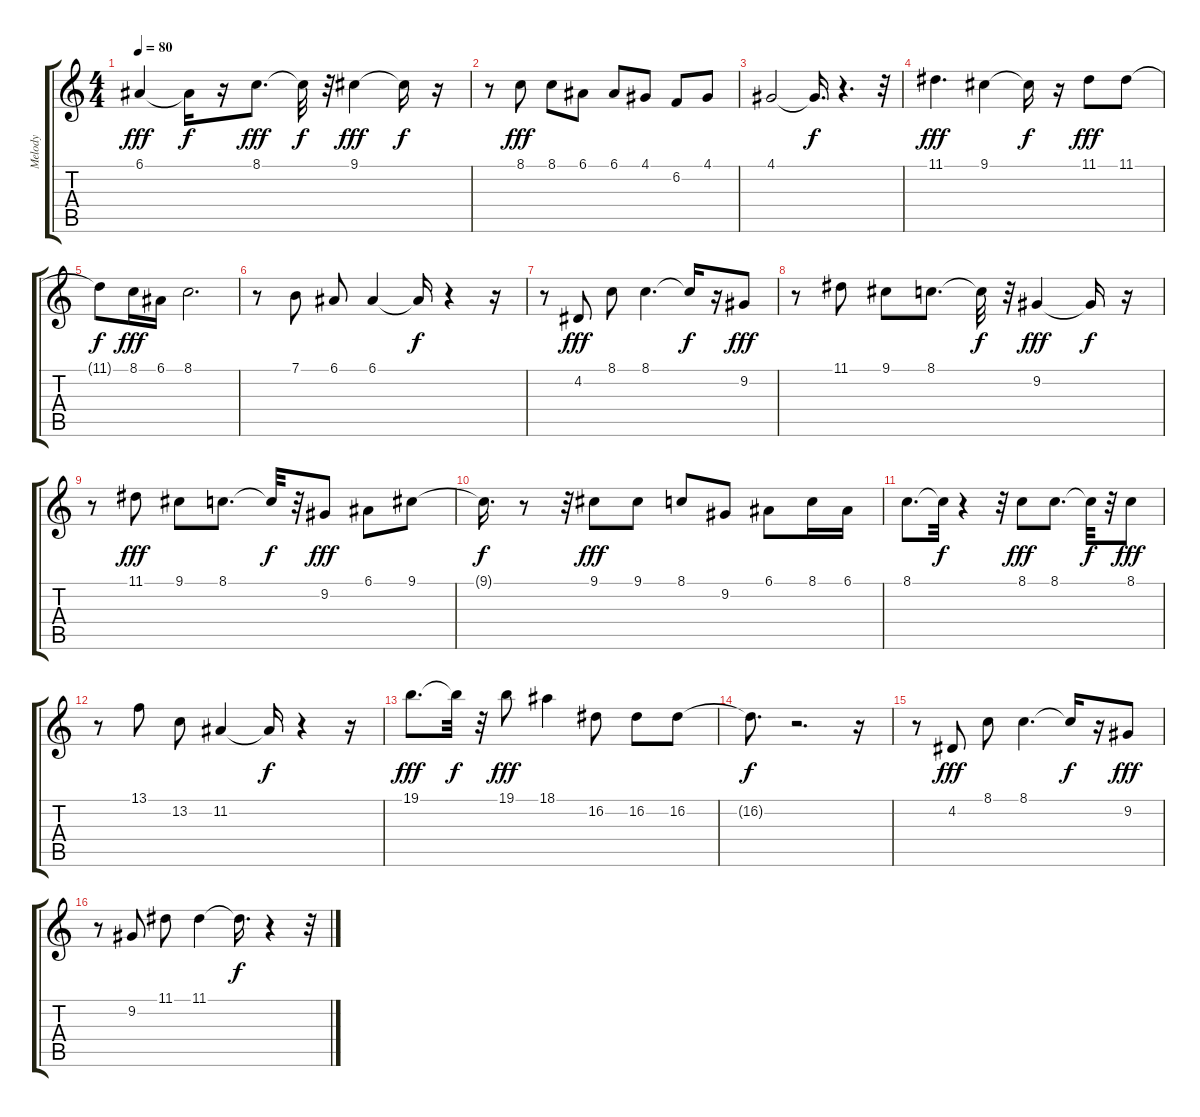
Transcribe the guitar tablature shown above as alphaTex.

\track ("Melody" "Melody") {instrument voiceoohs}
\staff {score tabs}
\tuning (E4 B3 G3 D3 A2 E2) {hide}
\ts (4 4)
\tempo 80
\clef g2
\ks c
6.1.4{dy fff} 6.1{t}.16{dy f} r.16 8.1.8{d dy fff} 8.1{t}.32{dy f} r.32 9.1.4{dy fff} 9.1{t}.16{dy f} r.16 |
r.8 8.1.8{dy fff} 8.1.8 6.1.8 6.1.8 4.1.8 6.2.8 4.1.8 |
4.1.2 4.1{t}.16{d dy f} r.4{d} r.32 |
11.1.4{d dy fff} 9.1.4 9.1{t}.16{dy f} r.16 11.1.8{dy fff} 11.1.8 |
11.1{t}.8{dy f} 8.1.16{dy fff} 6.1.16 8.1.2{d} |
r.8 7.1.8 6.1.8 6.1.4 6.1{t}.16{dy f} r.4 r.16 |
r.8 4.2.8{dy fff} 8.1.8 8.1.4{d} 8.1{t}.16{dy f} r.16 9.2.8{dy fff} |
r.8 11.1.8 9.1.8 8.1.8{d} 8.1{t}.32{dy f} r.32 9.2.4{dy fff} 9.2{t}.16{dy f} r.16 |
r.8 11.1.8{dy fff} 9.1.8 8.1.8{d} 8.1{t}.32{dy f} r.32 9.2.8{dy fff} 6.1.8 9.1.8 |
9.1{t}.16{d dy f} r.8 r.32 9.1.8{dy fff} 9.1.8 8.1.8 9.2.8 6.1.8 8.1.16 6.1.16 |
8.1.8{d} 8.1{t}.32{dy f} r.4 r.32 8.1.8{dy fff} 8.1.8{d} 8.1{t}.32{dy f} r.32 8.1.8{dy fff} |
r.8 13.1.8 13.2.8 11.2.4 11.2{t}.16{dy f} r.4 r.16 |
19.1.8{d dy fff} 19.1{t}.32{dy f} r.32 19.1.8{dy fff} 18.1.4 16.2.8 16.2.8 16.2.8 |
16.2{t}.8{d dy f} r.2{d} r.16 |
r.8 4.2.8{dy fff} 8.1.8 8.1.4{d} 8.1{t}.16{dy f} r.16 9.2.8{dy fff} |
r.8 9.2.8 11.1.8 11.1.4 11.1{t}.16{d dy f} r.4 r.32
